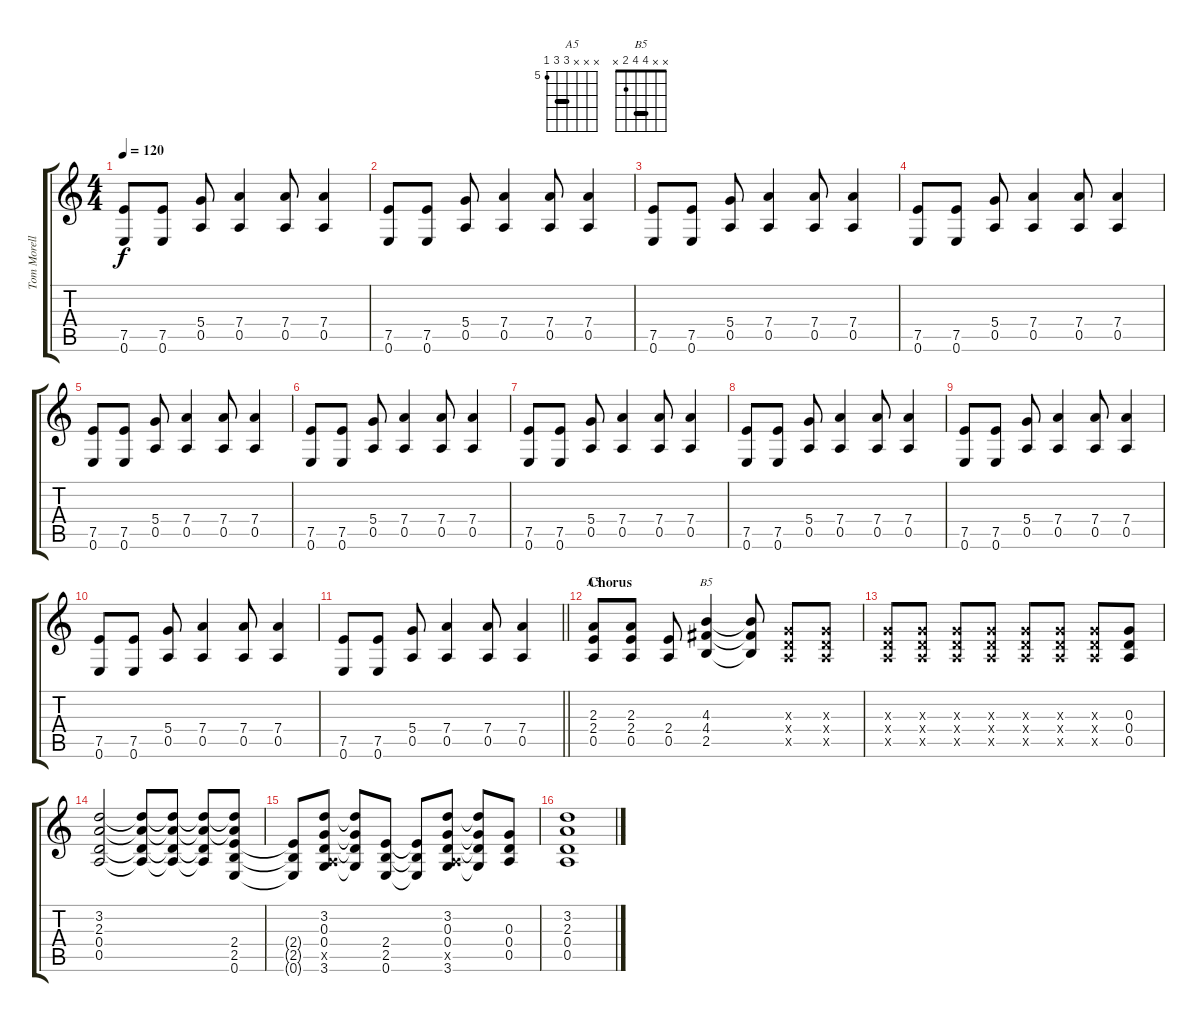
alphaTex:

\track ("Tom Morello" "Tom Morell") {instrument distortionguitar}
\staff {score tabs}
\tuning (E4 B3 G3 D3 A2 E2) {hide}
\chord ("A5" x x x 7 7 5) {firstfret 5 barre 7}
\chord ("B5" x x 4 4 2 x) {barre 4}
\ts (4 4)
\tempo 120
\clef g2
\ks c
(7.5 0.6).8{dy f} (7.5 0.6).8 (5.4 0.5).8 (7.4 0.5).4 (7.4 0.5).8 (7.4 0.5).4 |
(7.5 0.6).8 (7.5 0.6).8 (5.4 0.5).8 (7.4 0.5).4 (7.4 0.5).8 (7.4 0.5).4 |
(7.5 0.6).8 (7.5 0.6).8 (5.4 0.5).8 (7.4 0.5).4 (7.4 0.5).8 (7.4 0.5).4 |
(7.5 0.6).8 (7.5 0.6).8 (5.4 0.5).8 (7.4 0.5).4 (7.4 0.5).8 (7.4 0.5).4 |
(7.5 0.6).8 (7.5 0.6).8 (5.4 0.5).8 (7.4 0.5).4 (7.4 0.5).8 (7.4 0.5).4 |
(7.5 0.6).8 (7.5 0.6).8 (5.4 0.5).8 (7.4 0.5).4 (7.4 0.5).8 (7.4 0.5).4 |
(7.5 0.6).8 (7.5 0.6).8 (5.4 0.5).8 (7.4 0.5).4 (7.4 0.5).8 (7.4 0.5).4 |
(7.5 0.6).8 (7.5 0.6).8 (5.4 0.5).8 (7.4 0.5).4 (7.4 0.5).8 (7.4 0.5).4 |
(7.5 0.6).8 (7.5 0.6).8 (5.4 0.5).8 (7.4 0.5).4 (7.4 0.5).8 (7.4 0.5).4 |
(7.5 0.6).8 (7.5 0.6).8 (5.4 0.5).8 (7.4 0.5).4 (7.4 0.5).8 (7.4 0.5).4 |
\barLineRight lightlight
(7.5 0.6).8 (7.5 0.6).8 (5.4 0.5).8 (7.4 0.5).4 (7.4 0.5).8 (7.4 0.5).4 |
\section ("" "Chorus")
(2.3 2.4 0.5).8{ch "A5"} (2.3 2.4 0.5).8 (2.4 0.5).8 (4.3 4.4 2.5).4{ch "B5"} (4.3{t} 4.4{t} 2.5{t}).8 (0.3{x} 0.4{x} 0.5{x}).8 (0.3{x} 0.4{x} 0.5{x}).8 |
(0.3{x} 0.4{x} 0.5{x}).8 (0.3{x} 0.4{x} 0.5{x}).8 (0.3{x} 0.4{x} 0.5{x}).8 (0.3{x} 0.4{x} 0.5{x}).8 (0.3{x} 0.4{x} 0.5{x}).8 (0.3{x} 0.4{x} 0.5{x}).8 (0.3{x} 0.4{x} 0.5{x}).8 (0.3 0.4 0.5).8 |
(3.2 2.3 0.4 0.5).2 (3.2{t} 2.3{t} 0.4{t} 0.5{t}).8 (3.2{t} 2.3{t} 0.4{t} 0.5{t}).8 (3.2{t} 2.3{t} 0.4{t} 0.5{t}).8 (3.2{t} 2.3{t} 2.4 2.5 0.6).8 |
(2.4{t} 2.5{t} 0.6{t}).8 (3.2 0.3 0.4 0.5{x} 3.6).8 (3.2{t} 0.3{t} 0.4{t} 3.6{t}).8 (2.4 2.5 0.6).8 (2.4{t} 2.5{t} 0.6{t}).8 (3.2 0.3 0.4 0.5{x} 3.6).8 (3.2{t} 0.3{t} 0.4{t} 3.6{t}).8 (0.3 0.4 0.5).8 |
(3.2 2.3 0.4 0.5).1
